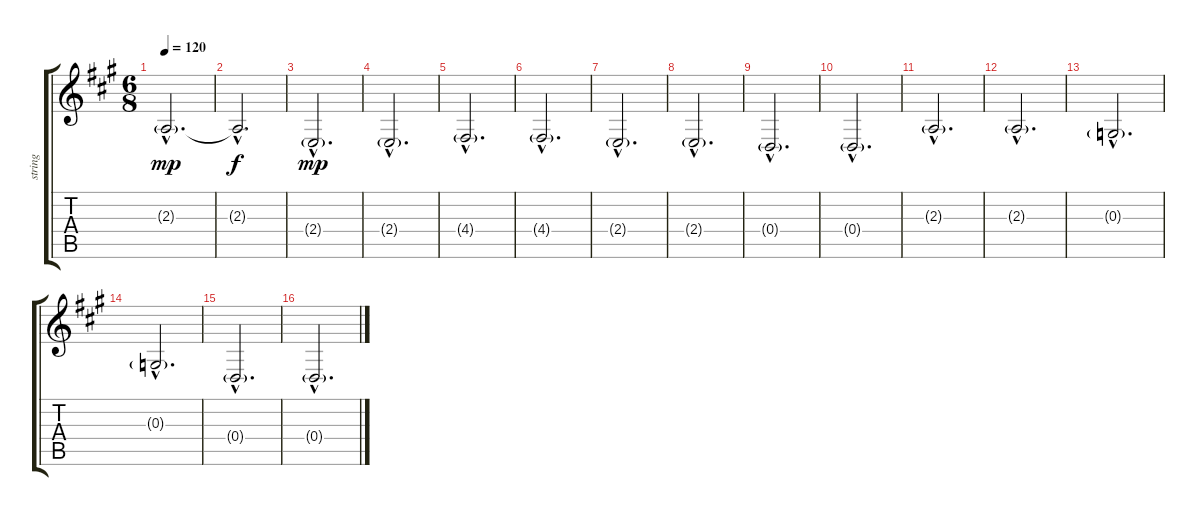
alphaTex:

\track ("string" "string") {instrument stringensemble1}
\staff {score tabs}
\tuning (E4 B3 G3 D3 A2 E2) {hide}
\ts (6 8)
\tempo 120
\clef g2
\ks a
2.3{g hac}.2{d dy mp} |
2.3{hac t}.2{d dy f} |
2.4{g hac}.2{d dy mp} |
2.4{g hac}.2{d} |
4.4{g hac}.2{d} |
4.4{g hac}.2{d} |
2.4{g hac}.2{d} |
2.4{g hac}.2{d} |
0.4{g hac}.2{d} |
0.4{g hac}.2{d} |
2.3{g hac}.2{d} |
2.3{g hac}.2{d} |
0.3{g hac}.2{d} |
0.3{g hac}.2{d} |
0.4{g hac}.2{d} |
0.4{g hac}.2{d}
